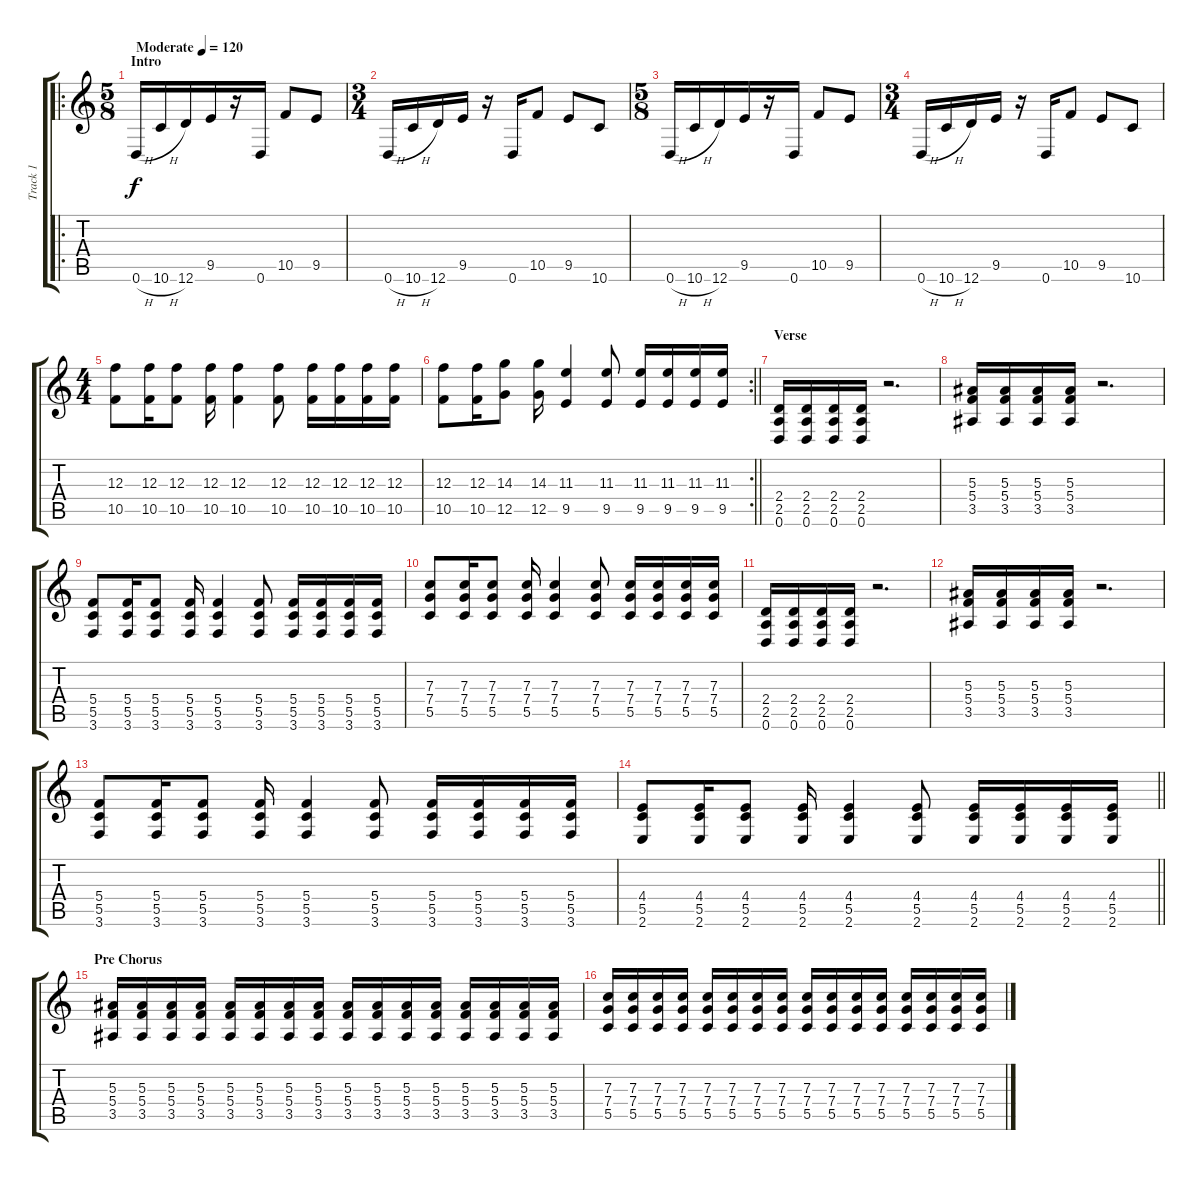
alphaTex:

\track ("Track 1" "Track 1") {instrument distortionguitar}
\staff {score tabs}
\tuning (D4 A3 F3 C3 G2 D2) {hide}
\ro
\ts (5 8)
\section ("" "Intro")
\tempo (120 "Moderate")
\clef g2
\ks c
0.6{h}.16{dy f instrument distortionguitar} 10.6{h}.16 12.6.16 9.5.16 r.16 0.6.16 10.5.8 9.5.8 |
\ts (3 4)
0.6{h}.16 10.6{h}.16 12.6.16 9.5.16 r.16 0.6.16 10.5.8 9.5.8 10.6.8 |
\ts (5 8)
0.6{h}.16 10.6{h}.16 12.6.16 9.5.16 r.16 0.6.16 10.5.8 9.5.8 |
\ts (3 4)
0.6{h}.16 10.6{h}.16 12.6.16 9.5.16 r.16 0.6.16 10.5.8 9.5.8 10.6.8 |
\ts (4 4)
(12.3 10.5).8 (12.3 10.5).16 (12.3 10.5).8 (12.3 10.5).16 (12.3 10.5).4 (12.3 10.5).8 (12.3 10.5).16 (12.3 10.5).16 (12.3 10.5).16 (12.3 10.5).16 |
\rc 2
\barLineRight lightlight
(12.3 10.5).8 (12.3 10.5).16 (14.3 12.5).8 (14.3 12.5).16 (11.3 9.5).4 (11.3 9.5).8 (11.3 9.5).16 (11.3 9.5).16 (11.3 9.5).16 (11.3 9.5).16 |
\section ("" "Verse")
(2.4 2.5 0.6).16 (2.4 2.5 0.6).16 (2.4 2.5 0.6).16 (2.4 2.5 0.6).16 r.2{d} |
(5.3 5.4 3.5).16 (5.3 5.4 3.5).16 (5.3 5.4 3.5).16 (5.3 5.4 3.5).16 r.2{d} |
(5.4 5.5 3.6).8 (5.4 5.5 3.6).16 (5.4 5.5 3.6).8 (5.4 5.5 3.6).16 (5.4 5.5 3.6).4 (5.4 5.5 3.6).8 (5.4 5.5 3.6).16 (5.4 5.5 3.6).16 (5.4 5.5 3.6).16 (5.4 5.5 3.6).16 |
(7.3 7.4 5.5).8 (7.3 7.4 5.5).16 (7.3 7.4 5.5).8 (7.3 7.4 5.5).16 (7.3 7.4 5.5).4 (7.3 7.4 5.5).8 (7.3 7.4 5.5).16 (7.3 7.4 5.5).16 (7.3 7.4 5.5).16 (7.3 7.4 5.5).16 |
(2.4 2.5 0.6).16 (2.4 2.5 0.6).16 (2.4 2.5 0.6).16 (2.4 2.5 0.6).16 r.2{d} |
(5.3 5.4 3.5).16 (5.3 5.4 3.5).16 (5.3 5.4 3.5).16 (5.3 5.4 3.5).16 r.2{d} |
(5.4 5.5 3.6).8 (5.4 5.5 3.6).16 (5.4 5.5 3.6).8 (5.4 5.5 3.6).16 (5.4 5.5 3.6).4 (5.4 5.5 3.6).8 (5.4 5.5 3.6).16 (5.4 5.5 3.6).16 (5.4 5.5 3.6).16 (5.4 5.5 3.6).16 |
\barLineRight lightlight
(4.4 5.5 2.6).8 (4.4 5.5 2.6).16 (4.4 5.5 2.6).8 (4.4 5.5 2.6).16 (4.4 5.5 2.6).4 (4.4 5.5 2.6).8 (4.4 5.5 2.6).16 (4.4 5.5 2.6).16 (4.4 5.5 2.6).16 (4.4 5.5 2.6).16 |
\section ("" "Pre Chorus")
(5.3 5.4 3.5).16 (5.3 5.4 3.5).16 (5.3 5.4 3.5).16 (5.3 5.4 3.5).16 (5.3 5.4 3.5).16 (5.3 5.4 3.5).16 (5.3 5.4 3.5).16 (5.3 5.4 3.5).16 (5.3 5.4 3.5).16 (5.3 5.4 3.5).16 (5.3 5.4 3.5).16 (5.3 5.4 3.5).16 (5.3 5.4 3.5).16 (5.3 5.4 3.5).16 (5.3 5.4 3.5).16 (5.3 5.4 3.5).16 |
(7.3 7.4 5.5).16 (7.3 7.4 5.5).16 (7.3 7.4 5.5).16 (7.3 7.4 5.5).16 (7.3 7.4 5.5).16 (7.3 7.4 5.5).16 (7.3 7.4 5.5).16 (7.3 7.4 5.5).16 (7.3 7.4 5.5).16 (7.3 7.4 5.5).16 (7.3 7.4 5.5).16 (7.3 7.4 5.5).16 (7.3 7.4 5.5).16 (7.3 7.4 5.5).16 (7.3 7.4 5.5).16 (7.3 7.4 5.5).16
